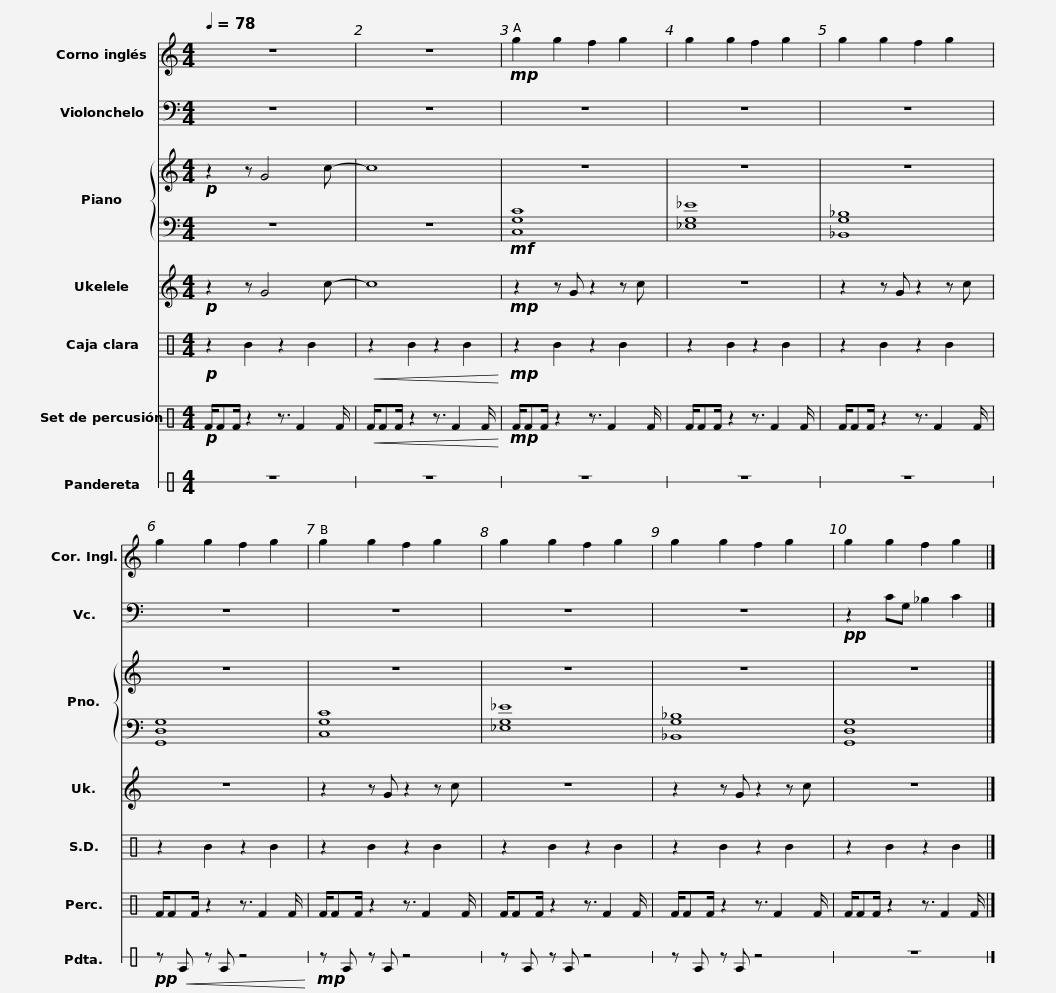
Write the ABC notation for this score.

X:1
%%score 1 2 { 3 | 4 } 5 6 7 8
L:1/8
Q:1/4=78
M:4/4
I:linebreak $
K:C
V:1 treble transpose=-7
V:2 bass
V:3 treble
V:4 bass
V:5 treble
V:6 perc
K:none
V:7 perc
K:none
V:8 perc stafflines=1
K:none
V:1
[K:C] z8 | z8 |!mp! g2 g2 f2 g2 | g2 g2 f2 g2 | g2 g2 f2 g2 | %5
 g2 g2 f2 g2 |$ g2 g2 f2 g2 | g2 g2 f2 g2 | g2 g2 f2 g2 | g2 g2 f2 g2 |] %10
V:2
 z8 | z8 | z8 | z8 | z8 | %5
 z8 |$ z8 | z8 | z8 |!pp! z2 CG, _B,2 C2 |] %10
V:3
!p! z2 z G4 c- | c8 | z8 | z8 | z8 | %5
 z8 |$ z8 | z8 | z8 | z8 |] %10
V:4
 z8 | z8 |!mf! [C,G,C]8 | [_E,G,_E]8 | [_B,,G,_B,]8 | %5
 [G,,D,G,]8 |$ [C,G,C]8 | [_E,G,_E]8 | [_B,,G,_B,]8 | [G,,D,G,]8 |] %10
V:5
!p! z2 z G4 c- | c8 |!mp! z2 z G z2 z c | z8 | z2 z G z2 z c | %5
 z8 |$ z2 z G z2 z c | z8 | z2 z G z2 z c | z8 |] %10
V:6
!p! z2 B2 z2 B2 |!<(! z2 B2 z2 B2!<)! |!mp! z2 B2 z2 B2 | z2 B2 z2 B2 | z2 B2 z2 B2 | %5
 z2 B2 z2 B2 |$ z2 B2 z2 B2 | z2 B2 z2 B2 | z2 B2 z2 B2 | z2 B2 z2 B2 |] %10
V:7
!p! F/FF/ z2 z3/2 F2 F/ |!<(! F/FF/ z2 z3/2 F2 F/!<)! |!mp! F/FF/ z2 z3/2 F2 F/ | F/FF/ z2 z3/2 F2 F/ | F/FF/ z2 z3/2 F2 F/ | %5
 F/FF/ z2 z3/2 F2 F/ |$ F/FF/ z2 z3/2 F2 F/ | F/FF/ z2 z3/2 F2 F/ | F/FF/ z2 z3/2 F2 F/ | F/FF/ z2 z3/2 F2 F/ |] %10
V:8
 z8 | z8 | z8 | z8 | z8 | %5
!pp! z!<(! E z E z4!<)! |$!mp! z E z E z4 | z E z E z4 | z E z E z4 | z8 |] %10
